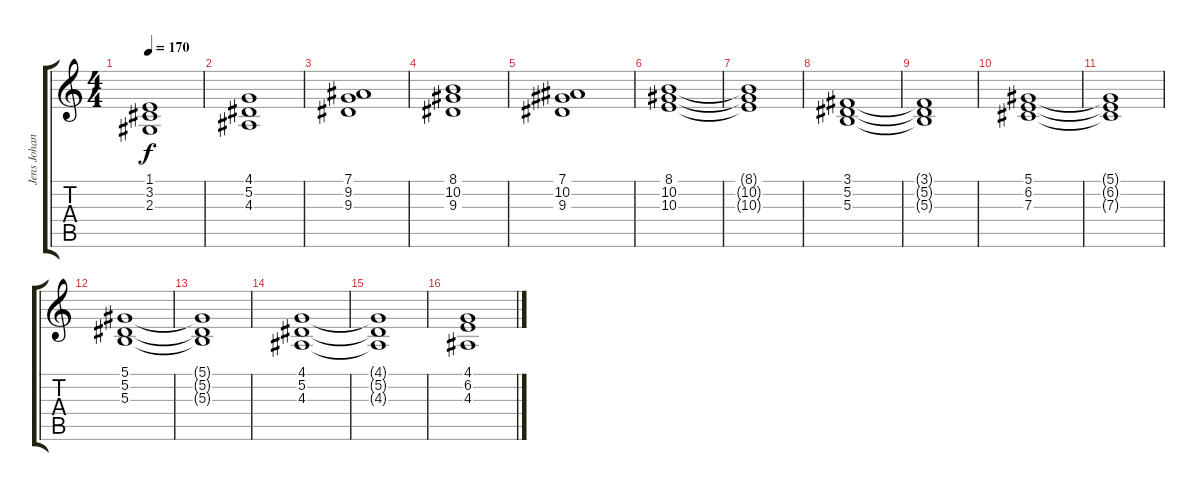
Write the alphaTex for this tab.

\track ("Jens Johansson (Rhythm Keyboard)" "Jens Johan") {instrument choiraahs}
\staff {score tabs}
\tuning (Eb4 Bb3 Gb3 Db3 Ab2 Eb2) {hide}
\ts (4 4)
\tempo 170
\clef g2
\ks c
(1.1{t} 3.2{t} 2.3{t}).1{dy f} |
(4.1 5.2 4.3).1 |
(7.1 9.2 9.3).1 |
(8.1 10.2 9.3).1 |
(7.1 10.2 9.3).1 |
(8.1 10.2 10.3).1 |
(8.1{t} 10.2{t} 10.3{t}).1 |
(3.1 5.2 5.3).1 |
(3.1{t} 5.2{t} 5.3{t}).1 |
(5.1 6.2 7.3).1 |
(5.1{t} 6.2{t} 7.3{t}).1 |
(5.1 5.2 5.3).1 |
(5.1{t} 5.2{t} 5.3{t}).1 |
(4.1 5.2 4.3).1 |
(4.1{t} 5.2{t} 4.3{t}).1 |
(4.1 6.2 4.3).1
